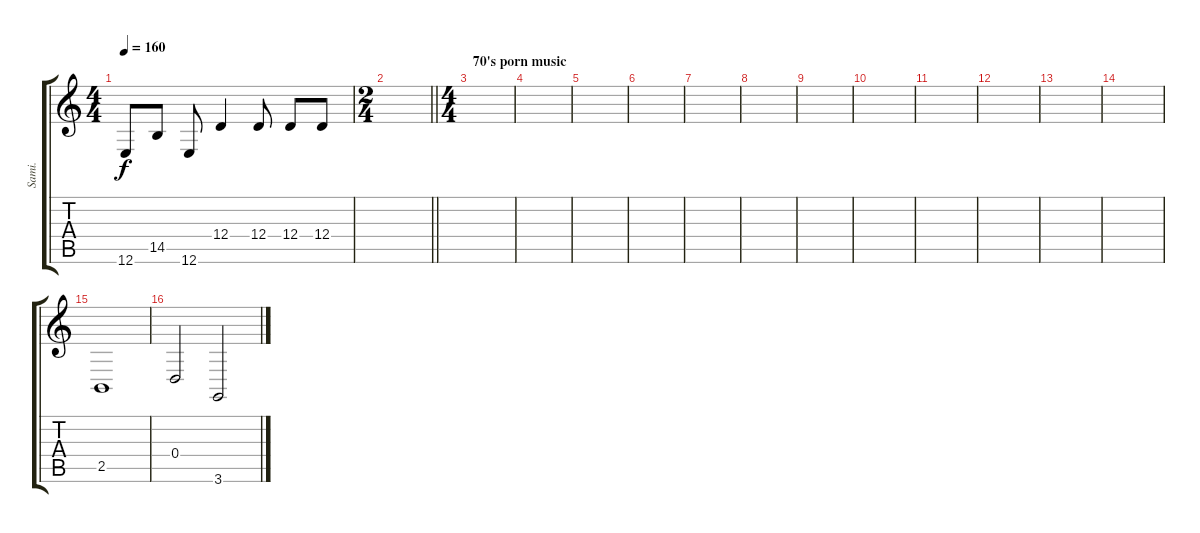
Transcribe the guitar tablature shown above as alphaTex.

\track ("Sami." "Sami.") {instrument brasssection}
\staff {score tabs}
\tuning (E4 B3 G3 D3 A2 E2) {hide}
\ts (4 4)
\tempo 160
\clef g2
\ks c
12.6{t}.8{dy f} 14.5.8 12.6.8 12.4.4 12.4.8 12.4.8 12.4.8 |
\ts (2 4)
\barLineRight lightlight
|
\ts (4 4)
\section ("" "70's porn music")
|
|
|
|
|
|
|
|
|
|
|
|
2.5.1 |
0.4.2 3.6.2
